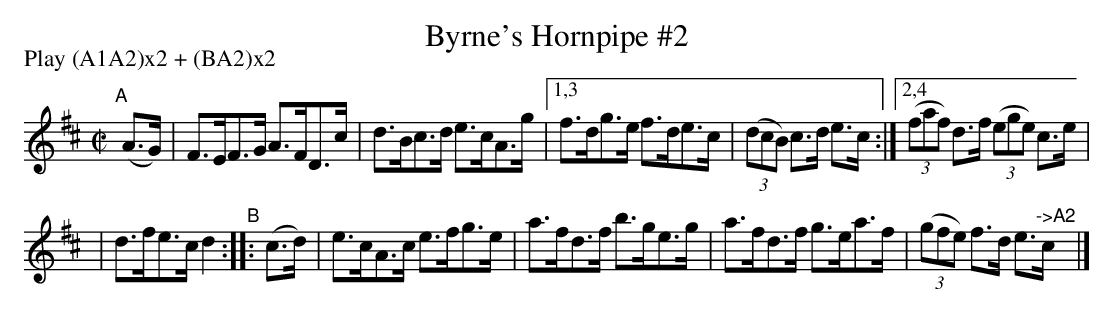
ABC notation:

X:1
T: Byrne's Hornpipe #2
P: Play (A1A2)x2 + (BA2)x2
M: C|
L: 1/8
K: D
"^A"[|] (A>G) | F>EF>G A>FD>c | d>Bc>d e>cA>g |[1,3 f>dg>e f>de>c | (3(dcB) c>d e>c :|[2,4 (3(faf) d>f (3(ege) c>e |
| d>fe>c d2 "^B":: (c>d) | e>cA>c e>fg>e | a>fd>f b>ge>g | a>fd>f g>ea>f | (3(gfe) f>d e>"^->A2"cy |]
